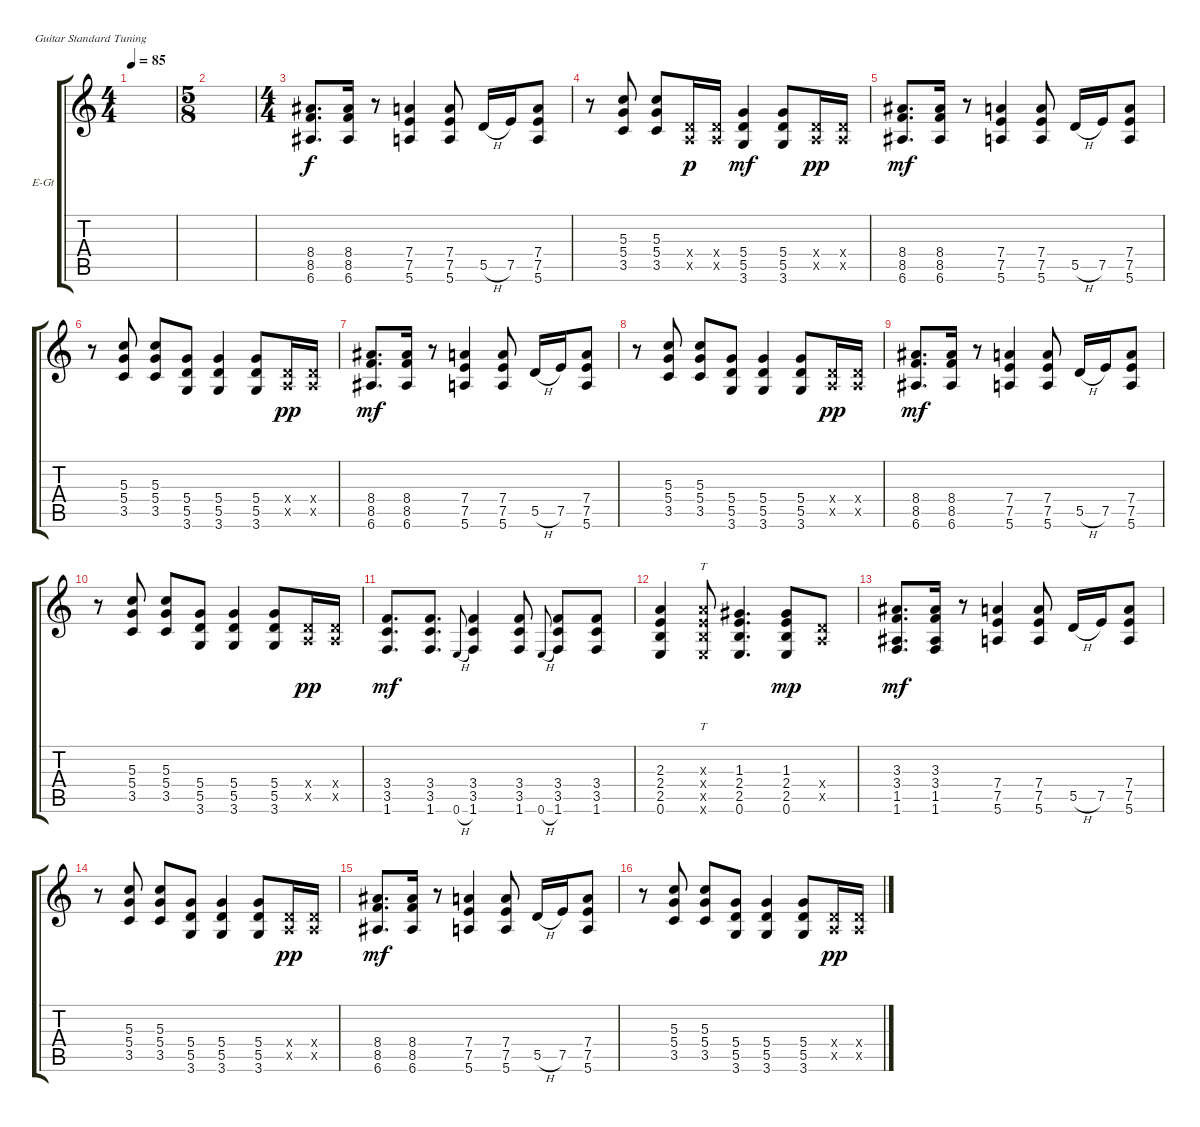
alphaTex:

\defaultSystemsLayout 4
\bracketExtendMode groupsimilarinstruments
\firstSystemTrackNameOrientation horizontal
\otherSystemsTrackNameOrientation horizontal
\track ("Electric Guitar" "E-Gt") {instrument overdrivenguitar}
\staff {score tabs}
\tuning (E4 B3 G3 D3 A2 E2)
\ts (4 4)
\tempo 85
\clef g2
\ks c
|
\ts (5 8)
|
\ts (4 4)
(6.6 8.5 8.4).8{d lyrics (0 "") lyrics (1 "") lyrics (2 "") lyrics (3 "") lyrics (4 "")} (8.4 8.5 6.6).16{lyrics (0 "") lyrics (1 "") lyrics (2 "") lyrics (3 "") lyrics (4 "")} r.8 (5.6 7.5 7.4).4{lyrics (0 "") lyrics (1 "") lyrics (2 "") lyrics (3 "") lyrics (4 "")} (7.4 7.5 5.6).8{lyrics (0 "") lyrics (1 "") lyrics (2 "") lyrics (3 "") lyrics (4 "")} 5.5{h}.16{lyrics (0 "") lyrics (1 "") lyrics (2 "") lyrics (3 "") lyrics (4 "")} 7.5.16{lyrics (0 "") lyrics (1 "") lyrics (2 "") lyrics (3 "") lyrics (4 "")} (7.5 7.4 5.6).8{lyrics (0 "") lyrics (1 "") lyrics (2 "") lyrics (3 "") lyrics (4 "")} |
r.8 (5.3 5.4 3.5).8{lyrics (0 "") lyrics (1 "") lyrics (2 "") lyrics (3 "") lyrics (4 "")} (3.5 5.4 5.3).8{lyrics (0 "") lyrics (1 "") lyrics (2 "") lyrics (3 "") lyrics (4 "")} (0.4{x} 0.5{x}).16{lyrics (0 "") lyrics (1 "") lyrics (2 "") lyrics (3 "") lyrics (4 "") dy p} (0.4{x} 0.5{x}).16{lyrics (0 "") lyrics (1 "") lyrics (2 "") lyrics (3 "") lyrics (4 "")} (3.6 5.5 5.4).4{lyrics (0 "") lyrics (1 "") lyrics (2 "") lyrics (3 "") lyrics (4 "") dy mf} (5.4 5.5 3.6).8{lyrics (0 "") lyrics (1 "") lyrics (2 "") lyrics (3 "") lyrics (4 "")} (0.4{x} 0.5{x}).16{lyrics (0 "") lyrics (1 "") lyrics (2 "") lyrics (3 "") lyrics (4 "") dy pp} (0.4{x} 0.5{x}).16{lyrics (0 "") lyrics (1 "") lyrics (2 "") lyrics (3 "") lyrics (4 "")} |
(6.6 8.5 8.4).8{d lyrics (0 "") lyrics (1 "") lyrics (2 "") lyrics (3 "") lyrics (4 "") dy mf} (8.4 8.5 6.6).16{lyrics (0 "") lyrics (1 "") lyrics (2 "") lyrics (3 "") lyrics (4 "")} r.8 (5.6 7.5 7.4).4{lyrics (0 "") lyrics (1 "") lyrics (2 "") lyrics (3 "") lyrics (4 "")} (7.4 7.5 5.6).8{lyrics (0 "") lyrics (1 "") lyrics (2 "") lyrics (3 "") lyrics (4 "")} 5.5{h}.16{lyrics (0 "") lyrics (1 "") lyrics (2 "") lyrics (3 "") lyrics (4 "")} 7.5.16{lyrics (0 "") lyrics (1 "") lyrics (2 "") lyrics (3 "") lyrics (4 "")} (7.5 7.4 5.6).8{lyrics (0 "") lyrics (1 "") lyrics (2 "") lyrics (3 "") lyrics (4 "")} |
r.8 (5.3 5.4 3.5).8{lyrics (0 "") lyrics (1 "") lyrics (2 "") lyrics (3 "") lyrics (4 "")} (3.5 5.4 5.3).8{lyrics (0 "") lyrics (1 "") lyrics (2 "") lyrics (3 "") lyrics (4 "")} (5.4 5.5 3.6).8{lyrics (0 "") lyrics (1 "") lyrics (2 "") lyrics (3 "") lyrics (4 "")} (3.6 5.5 5.4).4{lyrics (0 "") lyrics (1 "") lyrics (2 "") lyrics (3 "") lyrics (4 "")} (5.4 5.5 3.6).8{lyrics (0 "") lyrics (1 "") lyrics (2 "") lyrics (3 "") lyrics (4 "")} (0.4{x} 0.5{x}).16{lyrics (0 "") lyrics (1 "") lyrics (2 "") lyrics (3 "") lyrics (4 "") dy pp} (0.4{x} 0.5{x}).16{lyrics (0 "") lyrics (1 "") lyrics (2 "") lyrics (3 "") lyrics (4 "")} |
(6.6 8.5 8.4).8{d lyrics (0 "") lyrics (1 "") lyrics (2 "") lyrics (3 "") lyrics (4 "") dy mf} (8.4 8.5 6.6).16{lyrics (0 "") lyrics (1 "") lyrics (2 "") lyrics (3 "") lyrics (4 "")} r.8 (5.6 7.5 7.4).4{lyrics (0 "") lyrics (1 "") lyrics (2 "") lyrics (3 "") lyrics (4 "")} (7.4 7.5 5.6).8{lyrics (0 "") lyrics (1 "") lyrics (2 "") lyrics (3 "") lyrics (4 "")} 5.5{h}.16{lyrics (0 "") lyrics (1 "") lyrics (2 "") lyrics (3 "") lyrics (4 "")} 7.5.16{lyrics (0 "") lyrics (1 "") lyrics (2 "") lyrics (3 "") lyrics (4 "")} (7.5 7.4 5.6).8{lyrics (0 "") lyrics (1 "") lyrics (2 "") lyrics (3 "") lyrics (4 "")} |
r.8 (5.3 5.4 3.5).8{lyrics (0 "") lyrics (1 "") lyrics (2 "") lyrics (3 "") lyrics (4 "")} (3.5 5.4 5.3).8{lyrics (0 "") lyrics (1 "") lyrics (2 "") lyrics (3 "") lyrics (4 "")} (5.4 5.5 3.6).8{lyrics (0 "") lyrics (1 "") lyrics (2 "") lyrics (3 "") lyrics (4 "")} (3.6 5.5 5.4).4{lyrics (0 "") lyrics (1 "") lyrics (2 "") lyrics (3 "") lyrics (4 "")} (5.4 5.5 3.6).8{lyrics (0 "") lyrics (1 "") lyrics (2 "") lyrics (3 "") lyrics (4 "")} (0.4{x} 0.5{x}).16{lyrics (0 "") lyrics (1 "") lyrics (2 "") lyrics (3 "") lyrics (4 "") dy pp} (0.4{x} 0.5{x}).16{lyrics (0 "") lyrics (1 "") lyrics (2 "") lyrics (3 "") lyrics (4 "")} |
(6.6 8.5 8.4).8{d lyrics (0 "") lyrics (1 "") lyrics (2 "") lyrics (3 "") lyrics (4 "") dy mf} (8.4 8.5 6.6).16{lyrics (0 "") lyrics (1 "") lyrics (2 "") lyrics (3 "") lyrics (4 "")} r.8 (5.6 7.5 7.4).4{lyrics (0 "") lyrics (1 "") lyrics (2 "") lyrics (3 "") lyrics (4 "")} (7.4 7.5 5.6).8{lyrics (0 "") lyrics (1 "") lyrics (2 "") lyrics (3 "") lyrics (4 "")} 5.5{h}.16{lyrics (0 "") lyrics (1 "") lyrics (2 "") lyrics (3 "") lyrics (4 "")} 7.5.16{lyrics (0 "") lyrics (1 "") lyrics (2 "") lyrics (3 "") lyrics (4 "")} (7.5 7.4 5.6).8{lyrics (0 "") lyrics (1 "") lyrics (2 "") lyrics (3 "") lyrics (4 "")} |
r.8 (5.3 5.4 3.5).8{lyrics (0 "") lyrics (1 "") lyrics (2 "") lyrics (3 "") lyrics (4 "")} (3.5 5.4 5.3).8{lyrics (0 "") lyrics (1 "") lyrics (2 "") lyrics (3 "") lyrics (4 "")} (5.4 5.5 3.6).8{lyrics (0 "") lyrics (1 "") lyrics (2 "") lyrics (3 "") lyrics (4 "")} (3.6 5.5 5.4).4{lyrics (0 "") lyrics (1 "") lyrics (2 "") lyrics (3 "") lyrics (4 "")} (5.4 5.5 3.6).8{lyrics (0 "") lyrics (1 "") lyrics (2 "") lyrics (3 "") lyrics (4 "")} (0.4{x} 0.5{x}).16{lyrics (0 "") lyrics (1 "") lyrics (2 "") lyrics (3 "") lyrics (4 "") dy pp} (0.4{x} 0.5{x}).16{lyrics (0 "") lyrics (1 "") lyrics (2 "") lyrics (3 "") lyrics (4 "")} |
(1.6 3.5 3.4).8{d lyrics (0 "") lyrics (1 "") lyrics (2 "") lyrics (3 "") lyrics (4 "") dy mf} (3.4 3.5 1.6).8{d lyrics (0 "") lyrics (1 "") lyrics (2 "") lyrics (3 "") lyrics (4 "")} 0.6{h}.8{lyrics (0 "") lyrics (1 "") lyrics (2 "") lyrics (3 "") lyrics (4 "") gr onbeat} (1.6 3.5 3.4).4{lyrics (0 "") lyrics (1 "") lyrics (2 "") lyrics (3 "") lyrics (4 "")} (3.4 3.5 1.6).8{lyrics (0 "") lyrics (1 "") lyrics (2 "") lyrics (3 "") lyrics (4 "")} 0.6{h}.8{lyrics (0 "") lyrics (1 "") lyrics (2 "") lyrics (3 "") lyrics (4 "") gr onbeat} (1.6 3.5 3.4).8{lyrics (0 "") lyrics (1 "") lyrics (2 "") lyrics (3 "") lyrics (4 "")} (1.6 3.5 3.4).8{lyrics (0 "") lyrics (1 "") lyrics (2 "") lyrics (3 "") lyrics (4 "")} |
(0.6 2.5 2.4 2.3).4{lyrics (0 "") lyrics (1 "") lyrics (2 "") lyrics (3 "") lyrics (4 "")} (2.3{x} 2.4{x} 2.5{x} 0.6{x}).8{tt lyrics (0 "") lyrics (1 "") lyrics (2 "") lyrics (3 "") lyrics (4 "")} (1.3 2.4 2.5 0.6).4{d lyrics (0 "") lyrics (1 "") lyrics (2 "") lyrics (3 "") lyrics (4 "")} (0.6 2.5 2.4 1.3).8{lyrics (0 "") lyrics (1 "") lyrics (2 "") lyrics (3 "") lyrics (4 "") dy mp} (0.4{x} 0.5{x}).8{lyrics (0 "") lyrics (1 "") lyrics (2 "") lyrics (3 "") lyrics (4 "")} |
(1.6 1.5 3.4 3.3).8{d lyrics (0 "") lyrics (1 "") lyrics (2 "") lyrics (3 "") lyrics (4 "") dy mf} (3.4 1.5 1.6 3.3).16{lyrics (0 "") lyrics (1 "") lyrics (2 "") lyrics (3 "") lyrics (4 "")} r.8 (5.6 7.5 7.4).4{lyrics (0 "") lyrics (1 "") lyrics (2 "") lyrics (3 "") lyrics (4 "")} (7.4 7.5 5.6).8{lyrics (0 "") lyrics (1 "") lyrics (2 "") lyrics (3 "") lyrics (4 "")} 5.5{h}.16{lyrics (0 "") lyrics (1 "") lyrics (2 "") lyrics (3 "") lyrics (4 "")} 7.5.16{lyrics (0 "") lyrics (1 "") lyrics (2 "") lyrics (3 "") lyrics (4 "")} (7.5 7.4 5.6).8{lyrics (0 "") lyrics (1 "") lyrics (2 "") lyrics (3 "") lyrics (4 "")} |
r.8 (5.3 5.4 3.5).8{lyrics (0 "") lyrics (1 "") lyrics (2 "") lyrics (3 "") lyrics (4 "")} (3.5 5.4 5.3).8{lyrics (0 "") lyrics (1 "") lyrics (2 "") lyrics (3 "") lyrics (4 "")} (5.4 5.5 3.6).8{lyrics (0 "") lyrics (1 "") lyrics (2 "") lyrics (3 "") lyrics (4 "")} (3.6 5.5 5.4).4{lyrics (0 "") lyrics (1 "") lyrics (2 "") lyrics (3 "") lyrics (4 "")} (5.4 5.5 3.6).8{lyrics (0 "") lyrics (1 "") lyrics (2 "") lyrics (3 "") lyrics (4 "")} (0.4{x} 0.5{x}).16{lyrics (0 "") lyrics (1 "") lyrics (2 "") lyrics (3 "") lyrics (4 "") dy pp} (0.4{x} 0.5{x}).16{lyrics (0 "") lyrics (1 "") lyrics (2 "") lyrics (3 "") lyrics (4 "")} |
(6.6 8.5 8.4).8{d lyrics (0 "") lyrics (1 "") lyrics (2 "") lyrics (3 "") lyrics (4 "") dy mf} (8.4 8.5 6.6).16{lyrics (0 "") lyrics (1 "") lyrics (2 "") lyrics (3 "") lyrics (4 "")} r.8 (5.6 7.5 7.4).4{lyrics (0 "") lyrics (1 "") lyrics (2 "") lyrics (3 "") lyrics (4 "")} (7.4 7.5 5.6).8{lyrics (0 "") lyrics (1 "") lyrics (2 "") lyrics (3 "") lyrics (4 "")} 5.5{h}.16{lyrics (0 "") lyrics (1 "") lyrics (2 "") lyrics (3 "") lyrics (4 "")} 7.5.16{lyrics (0 "") lyrics (1 "") lyrics (2 "") lyrics (3 "") lyrics (4 "")} (7.5 7.4 5.6).8{lyrics (0 "") lyrics (1 "") lyrics (2 "") lyrics (3 "") lyrics (4 "")} |
r.8 (5.3 5.4 3.5).8{lyrics (0 "") lyrics (1 "") lyrics (2 "") lyrics (3 "") lyrics (4 "")} (3.5 5.4 5.3).8{lyrics (0 "") lyrics (1 "") lyrics (2 "") lyrics (3 "") lyrics (4 "")} (5.4 5.5 3.6).8{lyrics (0 "") lyrics (1 "") lyrics (2 "") lyrics (3 "") lyrics (4 "")} (3.6 5.5 5.4).4{lyrics (0 "") lyrics (1 "") lyrics (2 "") lyrics (3 "") lyrics (4 "")} (5.4 5.5 3.6).8{lyrics (0 "") lyrics (1 "") lyrics (2 "") lyrics (3 "") lyrics (4 "")} (0.4{x} 0.5{x}).16{lyrics (0 "") lyrics (1 "") lyrics (2 "") lyrics (3 "") lyrics (4 "") dy pp} (0.4{x} 0.5{x}).16{lyrics (0 "") lyrics (1 "") lyrics (2 "") lyrics (3 "") lyrics (4 "")}
